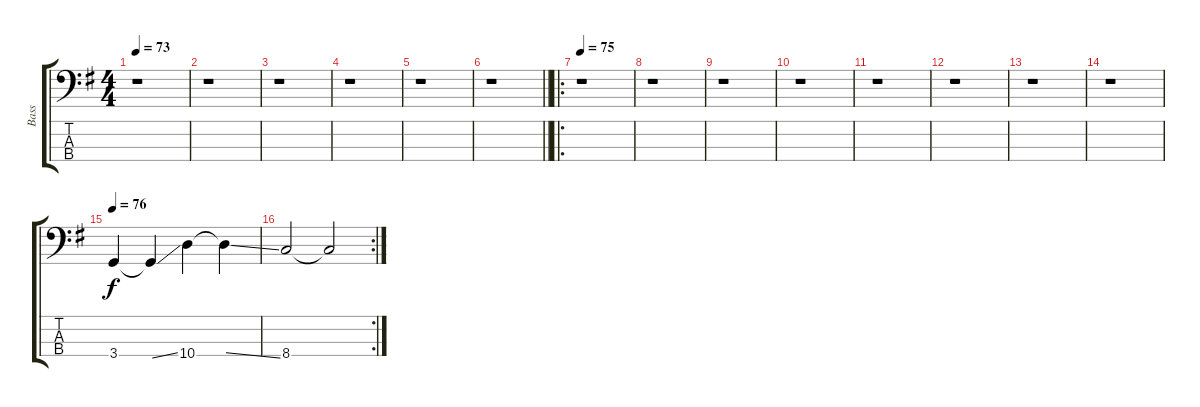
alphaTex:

\track ("Bass" "Bass") {instrument electricbassfinger}
\staff {score tabs}
\tuning (G2 D2 A1 E1) {hide}
\ts (4 4)
\tempo 73
\clef f4
\ks g
r.1{dy f instrument electricbassfinger} |
r.1 |
r.1 |
r.1 |
r.1 |
\barLineRight lightlight
r.1 |
\ro
\tempo 75
r.1 |
r.1 |
r.1 |
r.1 |
r.1 |
r.1 |
r.1 |
r.1 |
\tempo 76
3.4.4 3.4{ss t}.4 10.4.4 10.4{ss t}.4 |
\rc 2
8.4.2 8.4{ss t}.2
